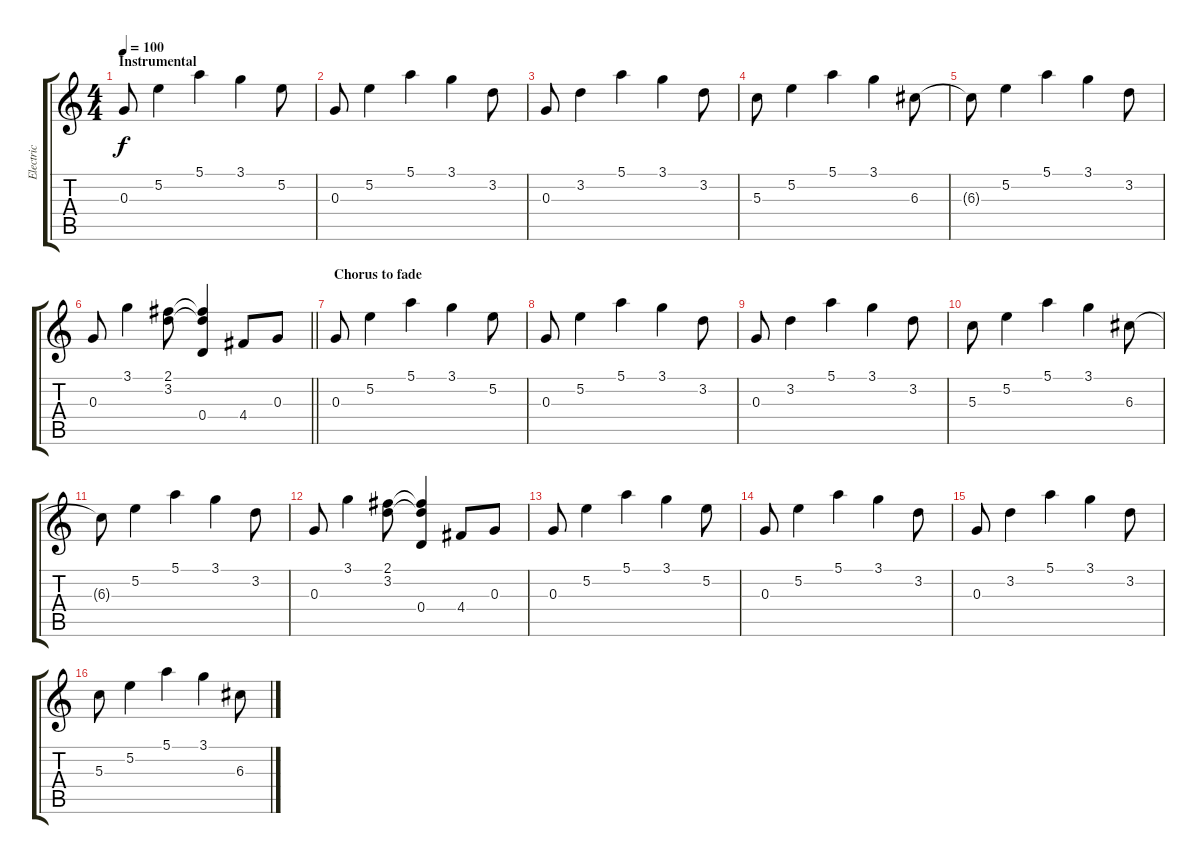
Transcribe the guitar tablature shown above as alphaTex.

\track ("Electric" "Electric") {instrument overdrivenguitar}
\staff {score tabs}
\tuning (E4 B3 G3 D3 A2 E2) {hide}
\ts (4 4)
\section ("" "Instrumental")
\tempo 100
\clef g2
\ks c
0.3.8{dy f} 5.2.4 5.1.4 3.1.4 5.2.8 |
0.3.8 5.2.4 5.1.4 3.1.4 3.2.8 |
0.3.8 3.2.4 5.1.4 3.1.4 3.2.8 |
5.3.8 5.2.4 5.1.4 3.1.4 6.3.8 |
6.3{t}.8 5.2.4 5.1.4 3.1.4 3.2.8 |
\barLineRight lightlight
0.3.8 3.1.4 (2.1 3.2).8 (2.1{t} 3.2{t} 0.4).4 4.4.8 0.3.8 |
\section ("" " Chorus to fade")
0.3.8 5.2.4 5.1.4 3.1.4 5.2.8 |
0.3.8 5.2.4 5.1.4 3.1.4 3.2.8 |
0.3.8 3.2.4 5.1.4 3.1.4 3.2.8 |
5.3.8 5.2.4 5.1.4 3.1.4 6.3.8 |
6.3{t}.8 5.2.4 5.1.4 3.1.4 3.2.8 |
0.3.8 3.1.4 (2.1 3.2).8 (2.1{t} 3.2{t} 0.4).4 4.4.8 0.3.8 |
0.3.8 5.2.4 5.1.4 3.1.4 5.2.8 |
0.3.8 5.2.4 5.1.4 3.1.4 3.2.8 |
0.3.8 3.2.4 5.1.4 3.1.4 3.2.8 |
5.3.8 5.2.4 5.1.4 3.1.4 6.3.8
